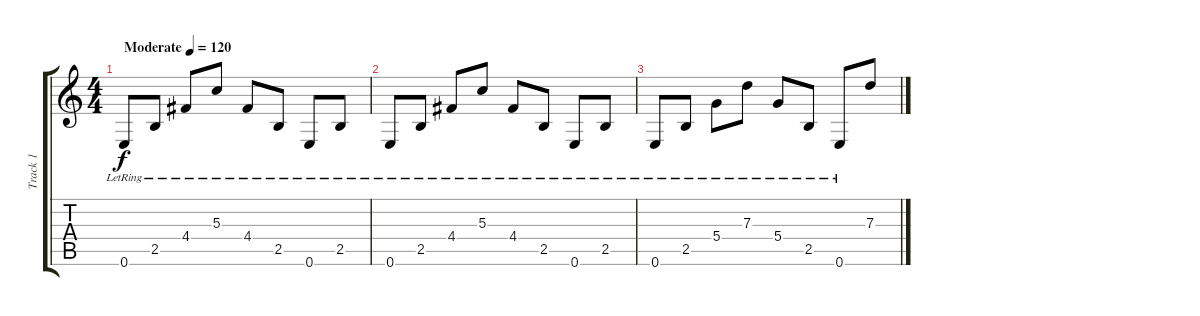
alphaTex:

\track ("Track 1" "Track 1") {instrument acousticguitarnylon}
\staff {score tabs}
\tuning (E4 B3 G3 D3 A2 E2) {hide}
\ts (4 4)
\tempo (120 "Moderate")
\clef g2
\ks c
0.6{lr}.8{dy f instrument acousticguitarnylon} 2.5{lr}.8 4.4{lr}.8 5.3{lr}.8 4.4{lr}.8 2.5{lr}.8 0.6{lr}.8 2.5{lr}.8 |
0.6{lr}.8 2.5{lr}.8 4.4{lr}.8 5.3{lr}.8 4.4{lr}.8 2.5{lr}.8 0.6{lr}.8 2.5{lr}.8 |
0.6{lr}.8 2.5{lr}.8 5.4{lr}.8 7.3{lr}.8 5.4{lr}.8 2.5{lr}.8 0.6{lr}.8 7.3.8
